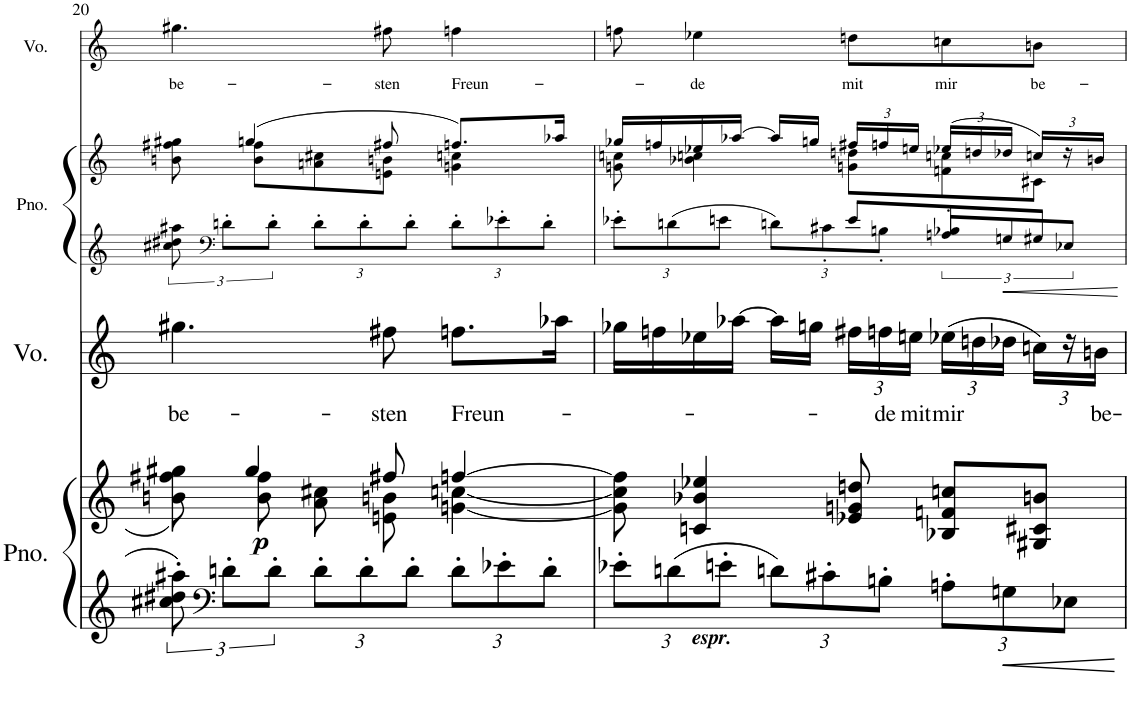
**kern	**kern	**dynam	**kern	**text	**kern	**kern	**kern	**text
*part4	*part4	*part4	*part3	*part3	*part2	*part2	*part1	*part1
*staff6	*staff5	*staff5/6	*staff4	*staff4	*staff3	*staff2	*staff1	*staff1
*I"Piano	*	*	*I"Voz	*	*I"Piano	*	*I"Voz	*
*I'Pno.	*	*	*I'Vo.	*	*I'Pno.	*	*I'Vo.	*
!!LO:PB:g=z
*clefG2	*clefG2	*	*clefG2	*	*clefG2	*clefG2	*clefG2	*
*k[]	*k[]	*	*k[]	*	*k[]	*k[]	*k[]	*
*M3/4	*M3/4	*	*M3/4	*	*M3/4	*M3/4	*M3/4	*
=20	=20	=20	=20	=20	=20	=20	=20	=20
*	*^	*	*	*	*	*	*	*
!	!	!	!	!	!LO:LY:b	!	!	!	!LO:LY:b
*	*	*	*	*	*	*	*^	*	*
12cc#X\' 12dd#X\' 12aa#X\'	8ryy	8bn\ 8ff#X\ 8gg#X\	.	4.gg#X\	be-	12cc#X\ 12dd#X\ 12aa#X\	8bn\ 8ff#X\ 8gg#X\	8ryy	4.gg#X\	be-
*clefF4	*	*	*	*	*	*clefF4	*	*	*	*
12dn'\L	.	.	.	.	.	12dn'\L	.	.	.	.
!	!	!	!LO:DY:b	!	!	!	!	!	!	!
.	4gg#/	8b\ 8ff#\	p	.	.	.	(4ggn/	8b\ 8ff#\L	.	.
12d'\J	.	.	.	.	.	12d'\J	.	.	.	.
*Xbrackettup	*	*	*	*	*	*Xbrackettup	*	*	*	*
12d'\L	.	8a\ 8cc#X\	.	.	.	12d'\L	.	8an\ 8cc#X\	.	.
12d'\	.	.	.	.	.	12d'\	.	.	.	.
!	!	!	!	!	!LO:LY:b	!	!	!	!	!LO:LY:b
.	8ff#X/	8en\ 8bn\	.	8ff#X\	-sten	.	8ff#X/	8en\ 8bn\J	8ff#X\	-sten
12d'\J	.	.	.	.	.	12d'\J	.	.	.	.
!	!	!	!	!	!LO:LY:b	!	!	!	!	!LO:LY:b
12d'\L	[4ffn/	[4gn\ [4ccn\	.	8.ffn\L	Freun-	12d'\L	8.ffn/L)	4gn\ 4ccn\	4ffn\	Freun-
12e-X'\	.	.	.	.	.	12e-X'\	.	.	.	.
12d'\J	.	.	.	.	.	12d'\J	.	.	.	.
.	.	.	.	16aa-X\Jk	.	.	16aa-X/Jk	.	.	.
*	*v	*v	*	*	*	*	*	*	*	*
=21	=21	=21	=21	=21	=21	=21	=21	=21	=21
*	*	*	*	*	*^	*	*	*	*
12e-X'\L	8g\] 8cc\] 8ff\]	.	16gg-X\LL	.	12e-X'\L	4.ryy	16gg-X/LL	8gn\ 8ccn\	8ffn\	.
.	.	.	16ffn\	.	.	.	16ffn/	.	.	.
!LO:TX:b:Bi:t=espr.	!	!	!	!	!	!	!	!	!	!
12dn\	.	.	.	.	12dn\	.	.	.	.	.
!	!	!	!	!	!	!	!	!	!	!LO:LY:b
.	4cn/ 4b-X/ 4ee-X/	.	16ee-X\	.	.	.	16ee-X/	4b-X\ 4ccn\	4ee-X\	-de
12en'\J	.	.	.	.	12en\J	.	.	.	.	.
.	.	.	[16aa-X\JJ	.	.	.	[16aa-X/JJ	.	.	.
12dn\L	.	.	16aa-\LL]	.	12dn\L	.	16aa-/LL]	.	.	.
.	.	.	16ggn\JJ	.	.	.	16ggn/JJ	.	.	.
12c#X'\	.	.	.	.	12c#X'\	.	.	.	.	.
*	*	*	*Xbrackettup	*	*	*	*Xbrackettup	*	*	*
!	!	!	!	!	!	!	!	!	!	!LO:LY:b
.	8e-X/ 8gn/ 8ddn/	.	24ff#X\LL	.	.	8e/L	24ff#X/LL	8gn\ 8ddn\L	8ddn\L	mit
!	!	!	!	!LO:LY:b	!	!	!	!	!	!
12Bn'\J	.	.	24ffn\	-de	12Bn'\J	.	24ffn/	.	.	.
!	!	!	!	!LO:LY:b	!	!	!	!	!	!
.	.	.	24een\JJ	mit	.	.	24een/JJ	.	.	.
!	!	!	!	!LO:LY:b	!	!	!	!	!	!
*	*	*	*	*	*brackettup	*	*	*	*	*
!	!	!	!	!	!	!	!	!	!	!LO:LY:b
12An'\L	8B-X/ 8fn/ 8ccn/L	.	(24ee-X\LL	mir	12An'/L	8B-X/	(24ee-X/LL	8fn\ 8ccn\	8ccn\	mir
.	.	.	24ddn\	.	.	.	24ddn/	.	.	.
12Gn\	.	.	24dd-X\JJ	.	12Gn/	.	24dd-X/JJ	.	.	.
!	!	!	!	!	!	!	!	!	!	!LO:LY:b
.	8G#X/ 8c#X/ 8bn/J	.	24ccn\LL)	.	.	8G#X/J	24ccn/LL)	8c#X\J	8bn\J	be-
12E-X\J	.	.	24r	.	12E-X/J	.	24r	.	.	.
!	!	!	!	!LO:LY:b	!	!	!	!	!	!
.	.	.	24bn\JJ	be-	.	.	24bn/JJ	.	.	.
*	*	*	*	*	*v	*v	*	*	*	*
*	*	*	*	*	*	*v	*v	*	*
=	=	=	=	=	=	=	=	=
*-	*-	*-	*-	*-	*-	*-	*-	*-
